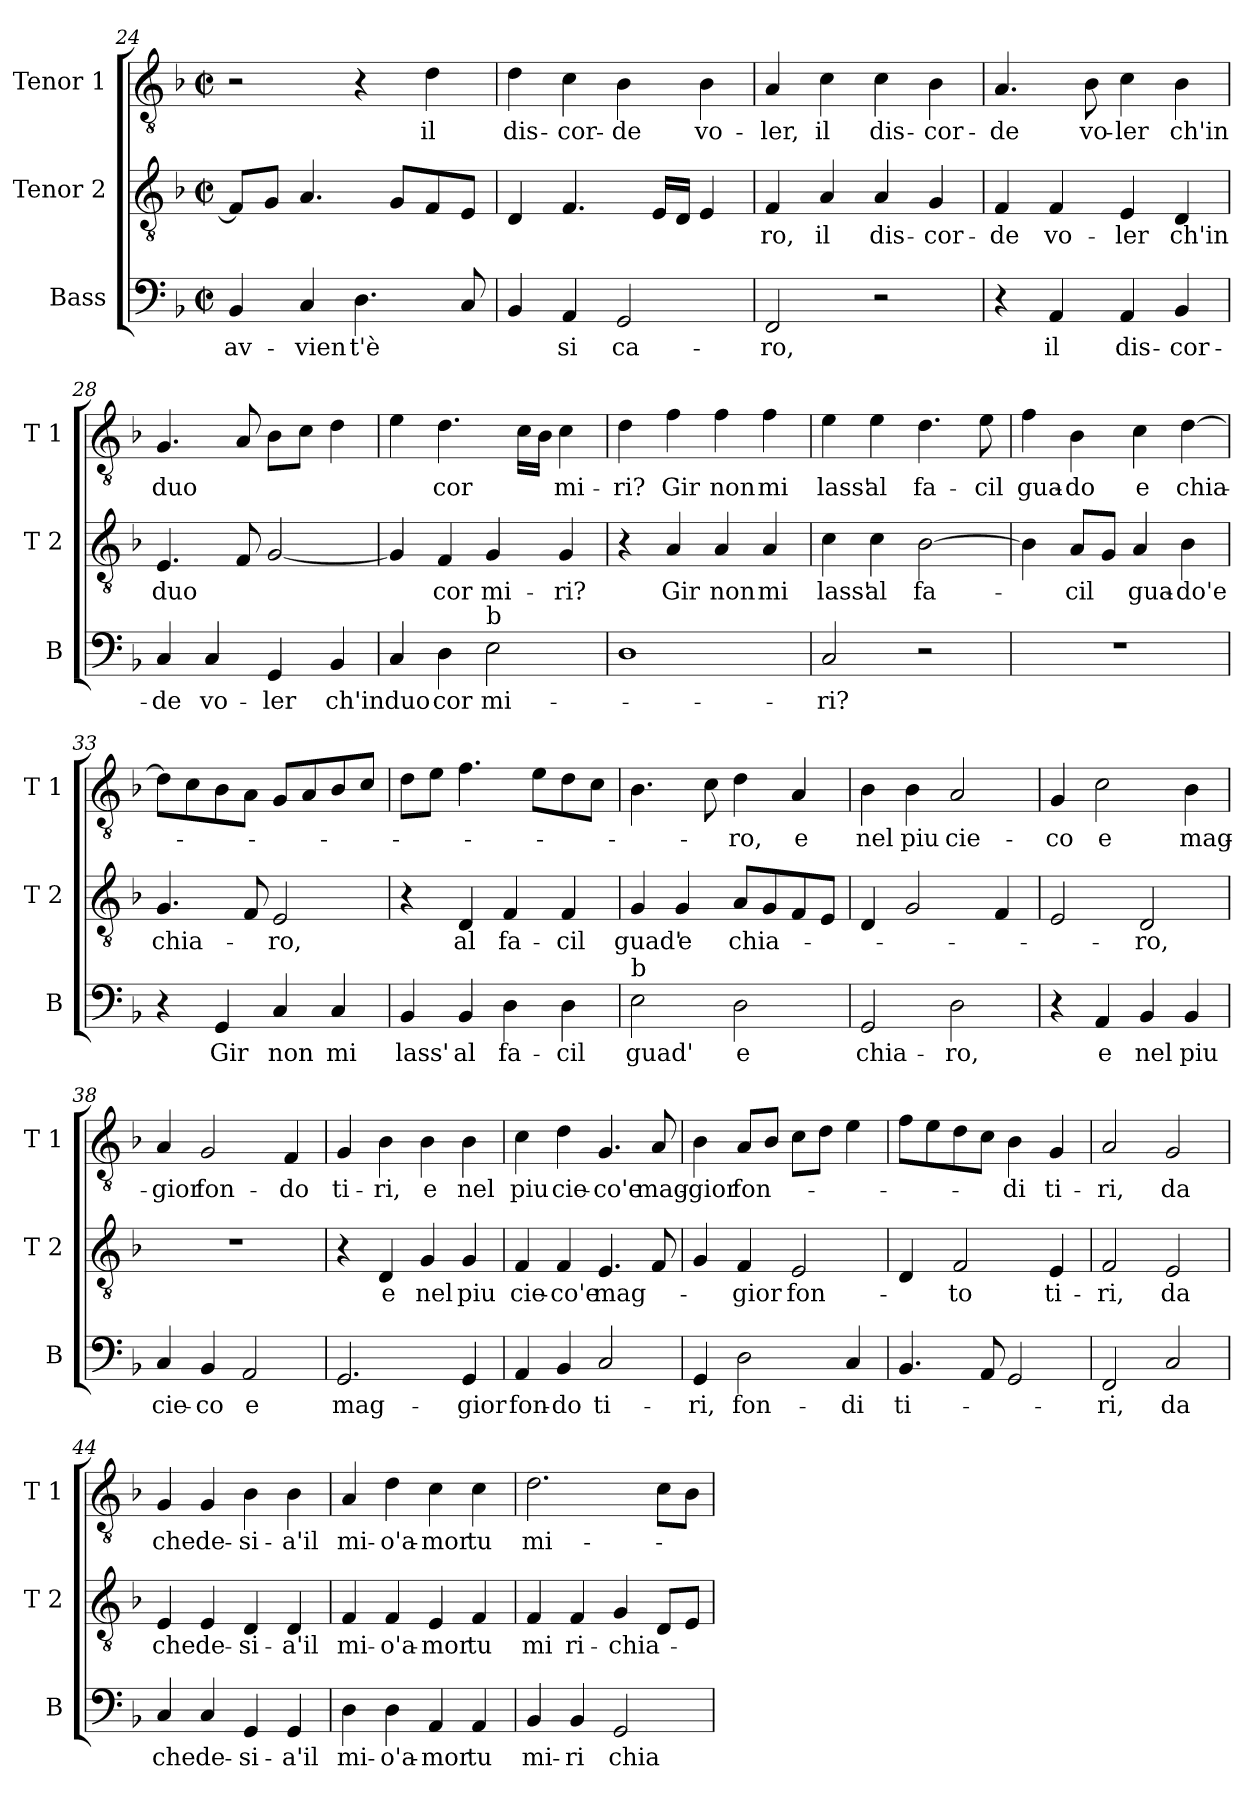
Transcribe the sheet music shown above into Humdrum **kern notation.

**kern	**text	**kern	**text	**kern	**text
*part3	*part3	*part2	*part2	*part1	*part1
*staff3	*staff3	*staff2	*staff2	*staff1	*staff1
*I"Bass	*	*I"Tenor 2	*	*I"Tenor 1	*
*I'B	*	*I'T 2	*	*I'T 1	*
*clefF4	*	*clefGv2	*	*clefGv2	*
*k[b-]	*	*k[b-]	*	*k[b-]	*
*F:	*	*F:	*	*F:	*
*M2/2	*	*M2/2	*	*M2/2	*
*met(c|)	*	*met(c|)	*	*met(c|)	*
=24	=24	=24	=24	=24	=24
!	!LO:LY:b	!	!	!	!
4BB-/	av-	8F/L]	.	2r	.
.	.	8G/J	.	.	.
!	!LO:LY:b	!	!	!	!
4C/	-vien	4.A/	.	.	.
!	!LO:LY:b	!	!	!	!
4.D\	t'è	.	.	4r	.
.	.	8G/L	.	.	.
!	!	!	!	!	!LO:LY:b
.	.	8F/	.	4d\	il
8C/	.	8E/J	.	.	.
=25	=25	=25	=25	=25	=25
!	!	!	!	!	!LO:LY:b
4BB-/	.	4D/	.	4d\	dis-
!	!LO:LY:b	!	!	!	!LO:LY:b
4AA/	si	4.F/	.	4c\	-cor-
!	!LO:LY:b	!	!	!	!LO:LY:b
2GG/	ca-	.	.	4B-\	-de
.	.	16E/LL	.	.	.
.	.	16D/JJ	.	.	.
!	!	!	!	!	!LO:LY:b
.	.	4E/	.	4B-\	vo-
!!LO:LB:g=z
=26	=26	=26	=26	=26	=26
!	!LO:LY:b	!	!LO:LY:b	!	!LO:LY:b
2FF/	-ro,	4F/	-ro,	4A/	-ler,
!	!	!	!LO:LY:b	!	!LO:LY:b
.	.	4A/	il	4c\	il
!	!	!	!LO:LY:b	!	!LO:LY:b
2r	.	4A/	dis-	4c\	dis-
!	!	!	!LO:LY:b	!	!LO:LY:b
.	.	4G/	-cor-	4B-\	-cor-
=27	=27	=27	=27	=27	=27
!	!	!	!LO:LY:b	!	!LO:LY:b
4r	.	4F/	-de	4.A/	-de
!	!LO:LY:b	!	!LO:LY:b	!	!
4AA/	il	4F/	vo-	.	.
!	!	!	!	!	!LO:LY:b
.	.	.	.	8B-\	vo-
!	!LO:LY:b	!	!LO:LY:b	!	!LO:LY:b
4AA/	dis-	4E/	-ler	4c\	-ler
!	!LO:LY:b	!	!LO:LY:b	!	!LO:LY:b
4BB-/	-cor-	4D/	ch'in	4B-\	ch'in
=28	=28	=28	=28	=28	=28
!	!LO:LY:b	!	!LO:LY:b	!	!LO:LY:b
4C/	-de	4.E/	duo	4.G/	duo
!	!LO:LY:b	!	!	!	!
4C/	vo-	.	.	.	.
.	.	8F/	.	8A/	.
!	!LO:LY:b	!	!	!	!
4GG/	-ler	[2G/	.	8B-\L	.
.	.	.	.	8c\J	.
!	!LO:LY:b	!	!	!	!
4BB-/	ch'in	.	.	4d\	.
=29	=29	=29	=29	=29	=29
!	!LO:LY:b	!	!	!	!
4C/	duo	4G/]	.	4e\	.
!	!LO:LY:b	!	!LO:LY:b	!	!LO:LY:b
4D\	cor	4F/	cor	4.d\	cor
!LO:TX:a:t=b	!	!	!	!	!
!	!LO:LY:b	!	!LO:LY:b	!	!
2E\	mi-	4G/	mi-	.	.
.	.	.	.	16c\LL	.
.	.	.	.	16B-\JJ	.
!	!	!	!LO:LY:b	!	!LO:LY:b
.	.	4G/	-ri?	4c\	mi-
=30	=30	=30	=30	=30	=30
!	!	!	!	!	!LO:LY:b
1D	.	4r	.	4d\	-ri?
!	!	!	!LO:LY:b	!	!LO:LY:b
.	.	4A/	Gir	4f\	Gir
!	!	!	!LO:LY:b	!	!LO:LY:b
.	.	4A/	non	4f\	non
!	!	!	!LO:LY:b	!	!LO:LY:b
.	.	4A/	mi	4f\	mi
!!LO:LB:g=z
=31	=31	=31	=31	=31	=31
!	!LO:LY:b	!	!LO:LY:b	!	!LO:LY:b
2C/	-ri?	4c\	lass'	4e\	lass'
!	!	!	!LO:LY:b	!	!LO:LY:b
.	.	4c\	al	4e\	al
!	!	!	!LO:LY:b	!	!LO:LY:b
2r	.	[2B-\	fa-	4.d\	fa-
!	!	!	!	!	!LO:LY:b
.	.	.	.	8e\	-cil
=32	=32	=32	=32	=32	=32
!	!	!	!	!	!LO:LY:b
1r	.	4B-\]	.	4f\	gua-
!	!	!	!LO:LY:b	!	!LO:LY:b
.	.	8A/L	-cil	4B-\	-do
.	.	8G/J	.	.	.
!	!	!	!LO:LY:b	!	!LO:LY:b
.	.	4A/	gua-	4c\	e
!	!	!	!LO:LY:b	!	!LO:LY:b
.	.	4B-\	-do'e	[4d\	chia-
=33	=33	=33	=33	=33	=33
!	!	!	!LO:LY:b	!	!
4r	.	4.G/	chia-	8d\L]	.
.	.	.	.	8c\	.
!	!LO:LY:b	!	!	!	!
4GG/	Gir	.	.	8B-\	.
.	.	8F/	.	8A\J	.
!	!LO:LY:b	!	!LO:LY:b	!	!
4C/	non	2E/	-ro,	8G/L	.
.	.	.	.	8A/	.
!	!LO:LY:b	!	!	!	!
4C/	mi	.	.	8B-/	.
.	.	.	.	8c/J	.
=34	=34	=34	=34	=34	=34
!	!LO:LY:b	!	!	!	!
4BB-/	lass'	4r	.	8d\L	.
.	.	.	.	8e\J	.
!	!LO:LY:b	!	!LO:LY:b	!	!
4BB-/	al	4D/	al	4.f\	.
!	!LO:LY:b	!	!LO:LY:b	!	!
4D\	fa-	4F/	fa-	.	.
.	.	.	.	8e\L	.
!	!LO:LY:b	!	!LO:LY:b	!	!
4D\	-cil	4F/	-cil	8d\	.
.	.	.	.	8c\J	.
=35	=35	=35	=35	=35	=35
!LO:TX:a:t=b	!	!	!	!	!
!	!LO:LY:b	!	!LO:LY:b	!	!
2E\	guad'	4G/	guad'	4.B-\	.
!	!	!	!LO:LY:b	!	!
.	.	4G/	e	.	.
.	.	.	.	8c\	.
!	!LO:LY:b	!	!LO:LY:b	!	!LO:LY:b
2D\	e	8A/L	chia-	4d\	-ro,
.	.	8G/	.	.	.
!	!	!	!	!	!LO:LY:b
.	.	8F/	.	4A/	e
.	.	8E/J	.	.	.
!!LO:PB:g=z
=36	=36	=36	=36	=36	=36
!	!LO:LY:b	!	!	!	!LO:LY:b
2GG/	chia-	4D/	.	4B-\	nel
!	!	!	!	!	!LO:LY:b
.	.	2G/	.	4B-\	piu
!	!LO:LY:b	!	!	!	!LO:LY:b
2D\	-ro,	.	.	2A/	cie-
.	.	4F/	.	.	.
=37	=37	=37	=37	=37	=37
!	!	!	!	!	!LO:LY:b
4r	.	2E/	.	4G/	-co
!	!LO:LY:b	!	!	!	!LO:LY:b
4AA/	e	.	.	2c\	e
!	!LO:LY:b	!	!LO:LY:b	!	!
4BB-/	nel	2D/	-ro,	.	.
!	!LO:LY:b	!	!	!	!LO:LY:b
4BB-/	piu	.	.	4B-\	mag-
=38	=38	=38	=38	=38	=38
!	!LO:LY:b	!	!	!	!LO:LY:b
4C/	cie-	1r	.	4A/	-gior
!	!LO:LY:b	!	!	!	!LO:LY:b
4BB-/	-co	.	.	2G/	fon-
!	!LO:LY:b	!	!	!	!
2AA/	e	.	.	.	.
!	!	!	!	!	!LO:LY:b
.	.	.	.	4F/	-do
=39	=39	=39	=39	=39	=39
!	!LO:LY:b	!	!	!	!LO:LY:b
2.GG/	mag-	4r	.	4G/	ti-
!	!	!	!LO:LY:b	!	!LO:LY:b
.	.	4D/	e	4B-\	-ri,
!	!	!	!LO:LY:b	!	!LO:LY:b
.	.	4G/	nel	4B-\	e
!	!LO:LY:b	!	!LO:LY:b	!	!LO:LY:b
4GG/	-gior	4G/	piu	4B-\	nel
=40	=40	=40	=40	=40	=40
!	!LO:LY:b	!	!LO:LY:b	!	!LO:LY:b
4AA/	fon-	4F/	cie-	4c\	piu
!	!LO:LY:b	!	!LO:LY:b	!	!LO:LY:b
4BB-/	-do	4F/	-co'e	4d\	cie-
!	!LO:LY:b	!	!LO:LY:b	!	!LO:LY:b
2C/	ti-	4.E/	mag-	4.G/	-co'e
!	!	!	!	!	!LO:LY:b
.	.	8F/	.	8A/	mag-
!!LO:LB:g=z
=41	=41	=41	=41	=41	=41
!	!LO:LY:b	!	!	!	!LO:LY:b
4GG/	-ri,	4G/	.	4B-\	-gior
!	!LO:LY:b	!	!LO:LY:b	!	!LO:LY:b
2D\	fon-	4F/	-gior	8A/L	fon-
.	.	.	.	8B-/J	.
!	!	!	!LO:LY:b	!	!
.	.	2E/	fon-	8c\L	.
.	.	.	.	8d\J	.
!	!LO:LY:b	!	!	!	!
4C/	-di	.	.	4e\	.
=42	=42	=42	=42	=42	=42
!	!LO:LY:b	!	!	!	!
4.BB-/	ti-	4D/	.	8f\L	.
.	.	.	.	8e\	.
!	!	!	!LO:LY:b	!	!
.	.	2F/	-to	8d\	.
8AA/	.	.	.	8c\J	.
!	!	!	!	!	!LO:LY:b
2GG/	.	.	.	4B-\	-di
!	!	!	!LO:LY:b	!	!LO:LY:b
.	.	4E/	ti-	4G/	ti-
=43	=43	=43	=43	=43	=43
!	!LO:LY:b	!	!LO:LY:b	!	!LO:LY:b
2FF/	-ri,	2F/	-ri,	2A/	-ri,
!	!LO:LY:b	!	!LO:LY:b	!	!LO:LY:b
2C/	da	2E/	da	2G/	da
=44	=44	=44	=44	=44	=44
!	!LO:LY:b	!	!LO:LY:b	!	!LO:LY:b
4C/	che	4E/	che	4G/	che
!	!LO:LY:b	!	!LO:LY:b	!	!LO:LY:b
4C/	de-	4E/	de-	4G/	de-
!	!LO:LY:b	!	!LO:LY:b	!	!LO:LY:b
4GG/	-si-	4D/	-si-	4B-\	-si-
!	!LO:LY:b	!	!LO:LY:b	!	!LO:LY:b
4GG/	-a'il	4D/	-a'il	4B-\	-a'il
=45	=45	=45	=45	=45	=45
!	!LO:LY:b	!	!LO:LY:b	!	!LO:LY:b
4D\	mi-	4F/	mi-	4A/	mi-
!	!LO:LY:b	!	!LO:LY:b	!	!LO:LY:b
4D\	-o'a-	4F/	-o'a-	4d\	-o'a-
!	!LO:LY:b	!	!LO:LY:b	!	!LO:LY:b
4AA/	-mor	4E/	-mor	4c\	-mor
!	!LO:LY:b	!	!LO:LY:b	!	!LO:LY:b
4AA/	tu	4F/	tu	4c\	tu
!!LO:LB:g=z
=46	=46	=46	=46	=46	=46
!	!LO:LY:b	!	!LO:LY:b	!	!LO:LY:b
4BB-/	mi-	4F/	mi	2.d\	mi-
!	!LO:LY:b	!	!LO:LY:b	!	!
4BB-/	-ri	4F/	ri-	.	.
!	!LO:LY:b	!	!LO:LY:b	!	!
2GG/	chia-	4G/	-chia-	.	.
.	.	8D/L	.	8c\L	.
.	.	8E/J	.	8B-\J	.
=	=	=	=	=	=
*-	*-	*-	*-	*-	*-
